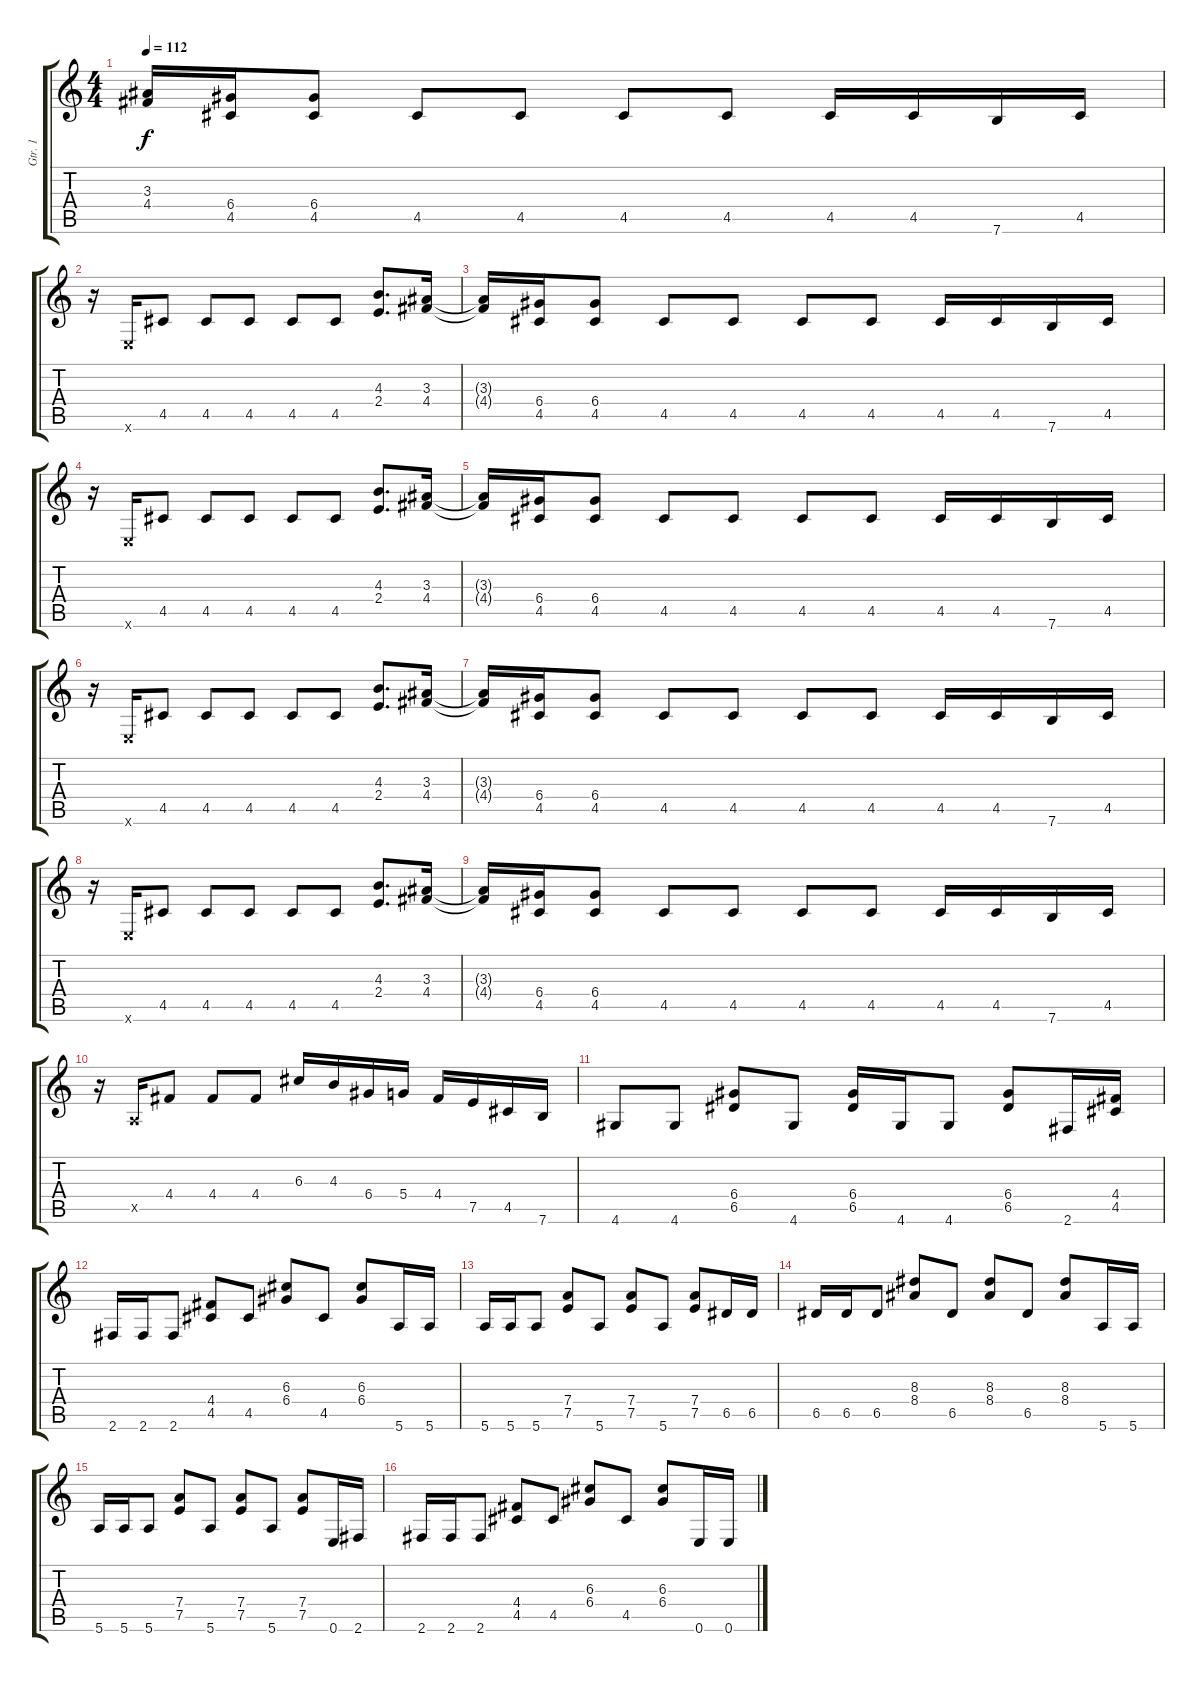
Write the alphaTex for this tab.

\track ("Gtr. 1" "Gtr. 1") {instrument distortionguitar}
\staff {score tabs}
\tuning (E4 B3 G3 D3 A2 E2) {hide}
\ts (4 4)
\tempo 112
\clef g2
\ks c
(3.3{t} 4.4{t}).16{dy f} (6.4 4.5).16 (6.4 4.5).8 4.5.8 4.5.8 4.5.8 4.5.8 4.5.16 4.5.16 7.6.16 4.5.16 |
r.16 0.6{x}.16 4.5.8 4.5.8 4.5.8 4.5.8 4.5.8 (4.3 2.4).8{d} (3.3 4.4).16 |
(3.3{t} 4.4{t}).16 (6.4 4.5).16 (6.4 4.5).8 4.5.8 4.5.8 4.5.8 4.5.8 4.5.16 4.5.16 7.6.16 4.5.16 |
r.16 0.6{x}.16 4.5.8 4.5.8 4.5.8 4.5.8 4.5.8 (4.3 2.4).8{d} (3.3 4.4).16 |
(3.3{t} 4.4{t}).16 (6.4 4.5).16 (6.4 4.5).8 4.5.8 4.5.8 4.5.8 4.5.8 4.5.16 4.5.16 7.6.16 4.5.16 |
r.16 0.6{x}.16 4.5.8 4.5.8 4.5.8 4.5.8 4.5.8 (4.3 2.4).8{d} (3.3 4.4).16 |
(3.3{t} 4.4{t}).16 (6.4 4.5).16 (6.4 4.5).8 4.5.8 4.5.8 4.5.8 4.5.8 4.5.16 4.5.16 7.6.16 4.5.16 |
r.16 0.6{x}.16 4.5.8 4.5.8 4.5.8 4.5.8 4.5.8 (4.3 2.4).8{d} (3.3 4.4).16 |
(3.3{t} 4.4{t}).16 (6.4 4.5).16 (6.4 4.5).8 4.5.8 4.5.8 4.5.8 4.5.8 4.5.16 4.5.16 7.6.16 4.5.16 |
r.16 0.5{x}.16 4.4.8 4.4.8 4.4.8 6.3.16 4.3.16 6.4.16 5.4.16 4.4.16 7.5.16 4.5.16 7.6.16 |
4.6.8 4.6.8 (6.4 6.5).8 4.6.8 (6.4 6.5).16 4.6.16 4.6.8 (6.4 6.5).8 2.6.16 (4.4 4.5).16 |
2.6.16 2.6.16 2.6.8 (4.4 4.5).8 4.5.8 (6.3 6.4).8 4.5.8 (6.3 6.4).8 5.6.16 5.6.16 |
5.6.16 5.6.16 5.6.8 (7.4 7.5).8 5.6.8 (7.4 7.5).8 5.6.8 (7.4 7.5).8 6.5.16 6.5.16 |
6.5.16 6.5.16 6.5.8 (8.3 8.4).8 6.5.8 (8.3 8.4).8 6.5.8 (8.3 8.4).8 5.6.16 5.6.16 |
5.6.16 5.6.16 5.6.8 (7.4 7.5).8 5.6.8 (7.4 7.5).8 5.6.8 (7.4 7.5).8 0.6.16 2.6.16 |
2.6.16 2.6.16 2.6.8 (4.4 4.5).8 4.5.8 (6.3 6.4).8 4.5.8 (6.3 6.4).8 0.6.16 0.6.16
